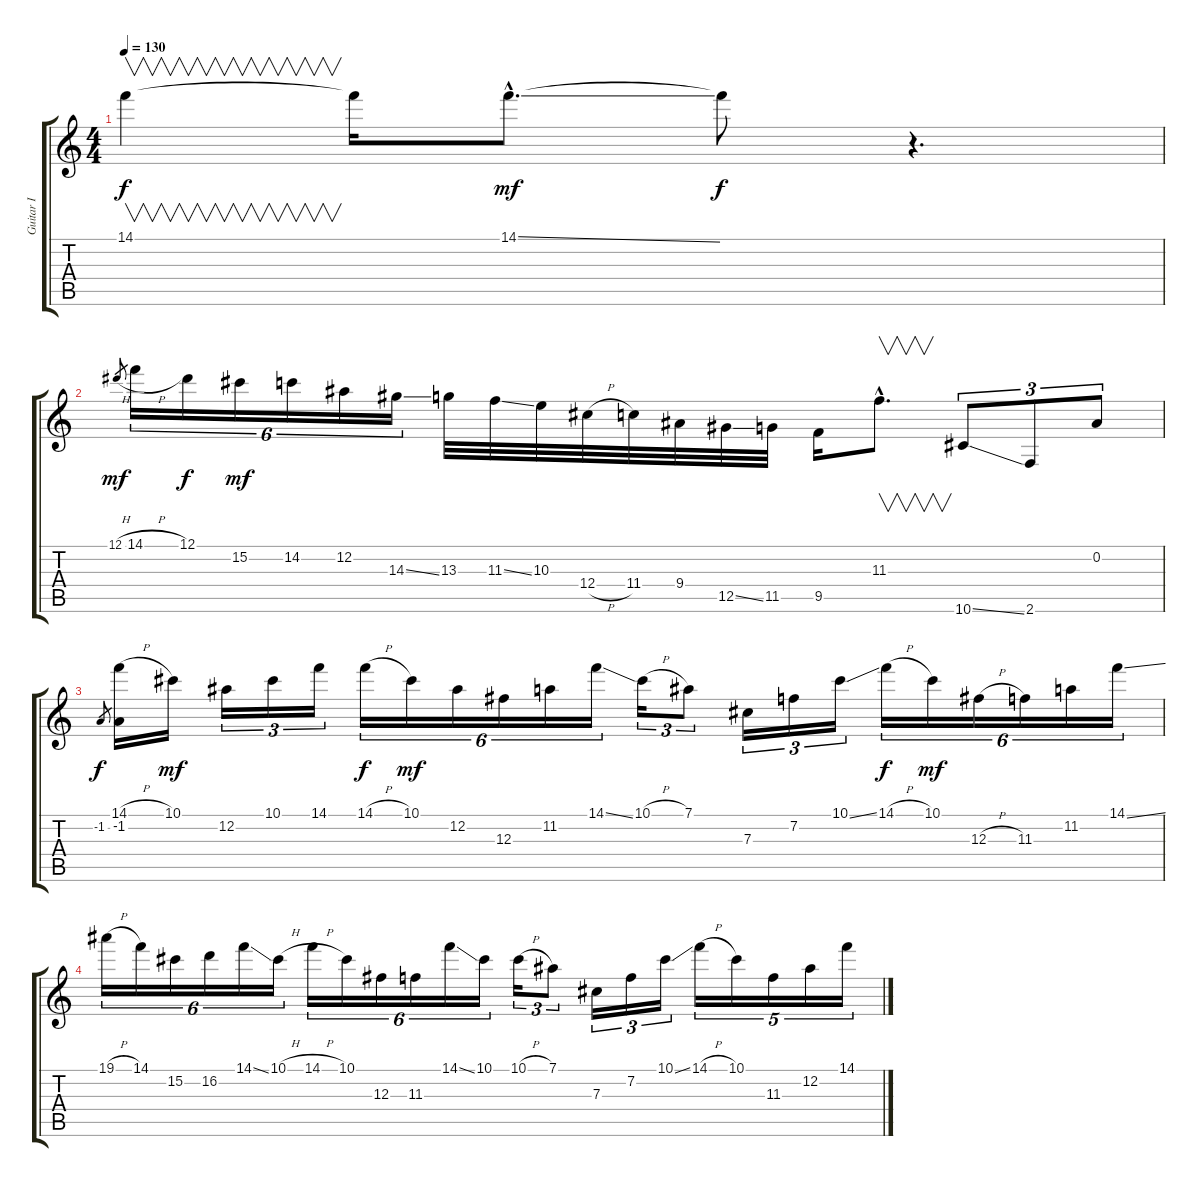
\track ("Guitar I" "Guitar I") {instrument overdrivenguitar}
\staff {score tabs}
\tuning (Eb4 Bb3 Gb3 Db3 Ab2 Eb2) {hide}
\ts (4 4)
\tempo 130
\clef g2
\ks c
14.1.4{v dy f} 14.1{t}.16 14.1{ss hac}.8{d dy mf} 14.1{t}.8{dy f} r.4{d} |
12.1{h}.8{gr dy mf} 14.1{h}.16{tu (6 4)} 12.1.16{tu (6 4) dy f} 15.2.16{tu (6 4) dy mf} 14.2.16{tu (6 4)} 12.2.16{tu (6 4)} 14.3{ss}.16{tu (6 4)} 13.3.32 11.3{ss}.32 10.3.32 12.4{h}.32 11.4.32 9.4.32 12.5{ss}.32 11.5.32 9.5.16 11.3{hac}.8{v d} 10.6{ss}.8{tu (3 2)} 2.6.8{tu (3 2)} 0.2.8{tu (3 2)} |
-1.2.8{gr dy f} (14.1{h} -1.2).16 10.1.16{dy mf} 12.2.16{tu (3 2)} 10.1.16{tu (3 2)} 14.1.16{tu (3 2)} 14.1{h}.16{tu (6 4) dy f} 10.1.16{tu (6 4) dy mf} 12.2.16{tu (6 4)} 12.3.16{tu (6 4)} 11.2.16{tu (6 4)} 14.1{ss}.16{tu (6 4)} 10.1{h}.16{tu (3 2)} 7.1.8{tu (3 2)} 7.3.16{tu (3 2)} 7.2.16{tu (3 2)} 10.1{ss}.16{tu (3 2)} 14.1{h}.16{tu (6 4) dy f} 10.1.16{tu (6 4) dy mf} 12.3{h}.16{tu (6 4)} 11.3.16{tu (6 4)} 11.2.16{tu (6 4)} 14.1{ss}.16{tu (6 4)} |
19.1{h}.16{tu (6 4)} 14.1.16{tu (6 4)} 15.2.16{tu (6 4)} 16.2.16{tu (6 4)} 14.1{ss}.16{tu (6 4)} 10.1{h}.16{tu (6 4)} 14.1{h}.16{tu (6 4)} 10.1.16{tu (6 4)} 12.3.16{tu (6 4)} 11.3.16{tu (6 4)} 14.1{ss}.16{tu (6 4)} 10.1.16{tu (6 4)} 10.1{h}.16{tu (3 2)} 7.1.8{tu (3 2)} 7.3.16{tu (3 2)} 7.2.16{tu (3 2)} 10.1{ss}.16{tu (3 2)} 14.1{h}.16{tu (5 4)} 10.1.16{tu (5 4)} 11.3.16{tu (5 4)} 12.2.16{tu (5 4)} 14.1.16{tu (5 4)}
